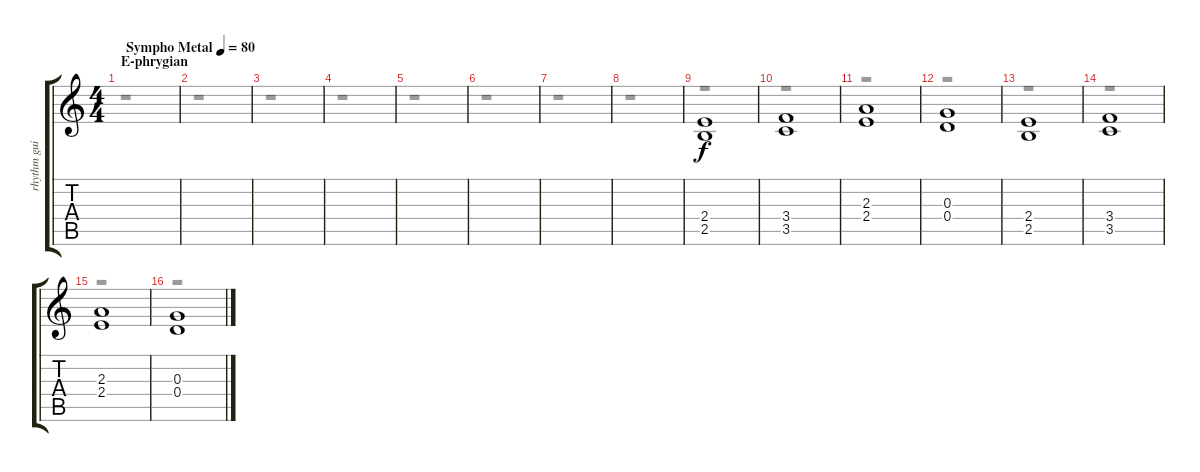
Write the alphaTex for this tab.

\track ("rhythm guitar" "rhythm gui") {instrument distortionguitar}
\staff {score tabs}
\tuning (E4 B3 G3 D3 A2 E2) {hide}
\voice
\ts (4 4)
\section ("" "E-phrygian")
\tempo (80 "Sympho Metal")
\clef g2
\ks c
|
|
|
|
|
|
|
|
(2.4 2.5).1 |
(3.4 3.5).1 |
(2.3 2.4).1 |
(0.3 0.4).1 |
(2.4 2.5).1 |
(3.4 3.5).1 |
(2.3 2.4).1 |
(0.3 0.4).1
\voice
\clef g2
\ottava regular
\simile none
\ks c
r.1{dy f} |
r.1 |
r.1 |
r.1 |
r.1 |
r.1 |
r.1 |
r.1 |
r.1 |
r.1 |
r.1 |
r.1 |
r.1 |
r.1 |
r.1 |
r.1
